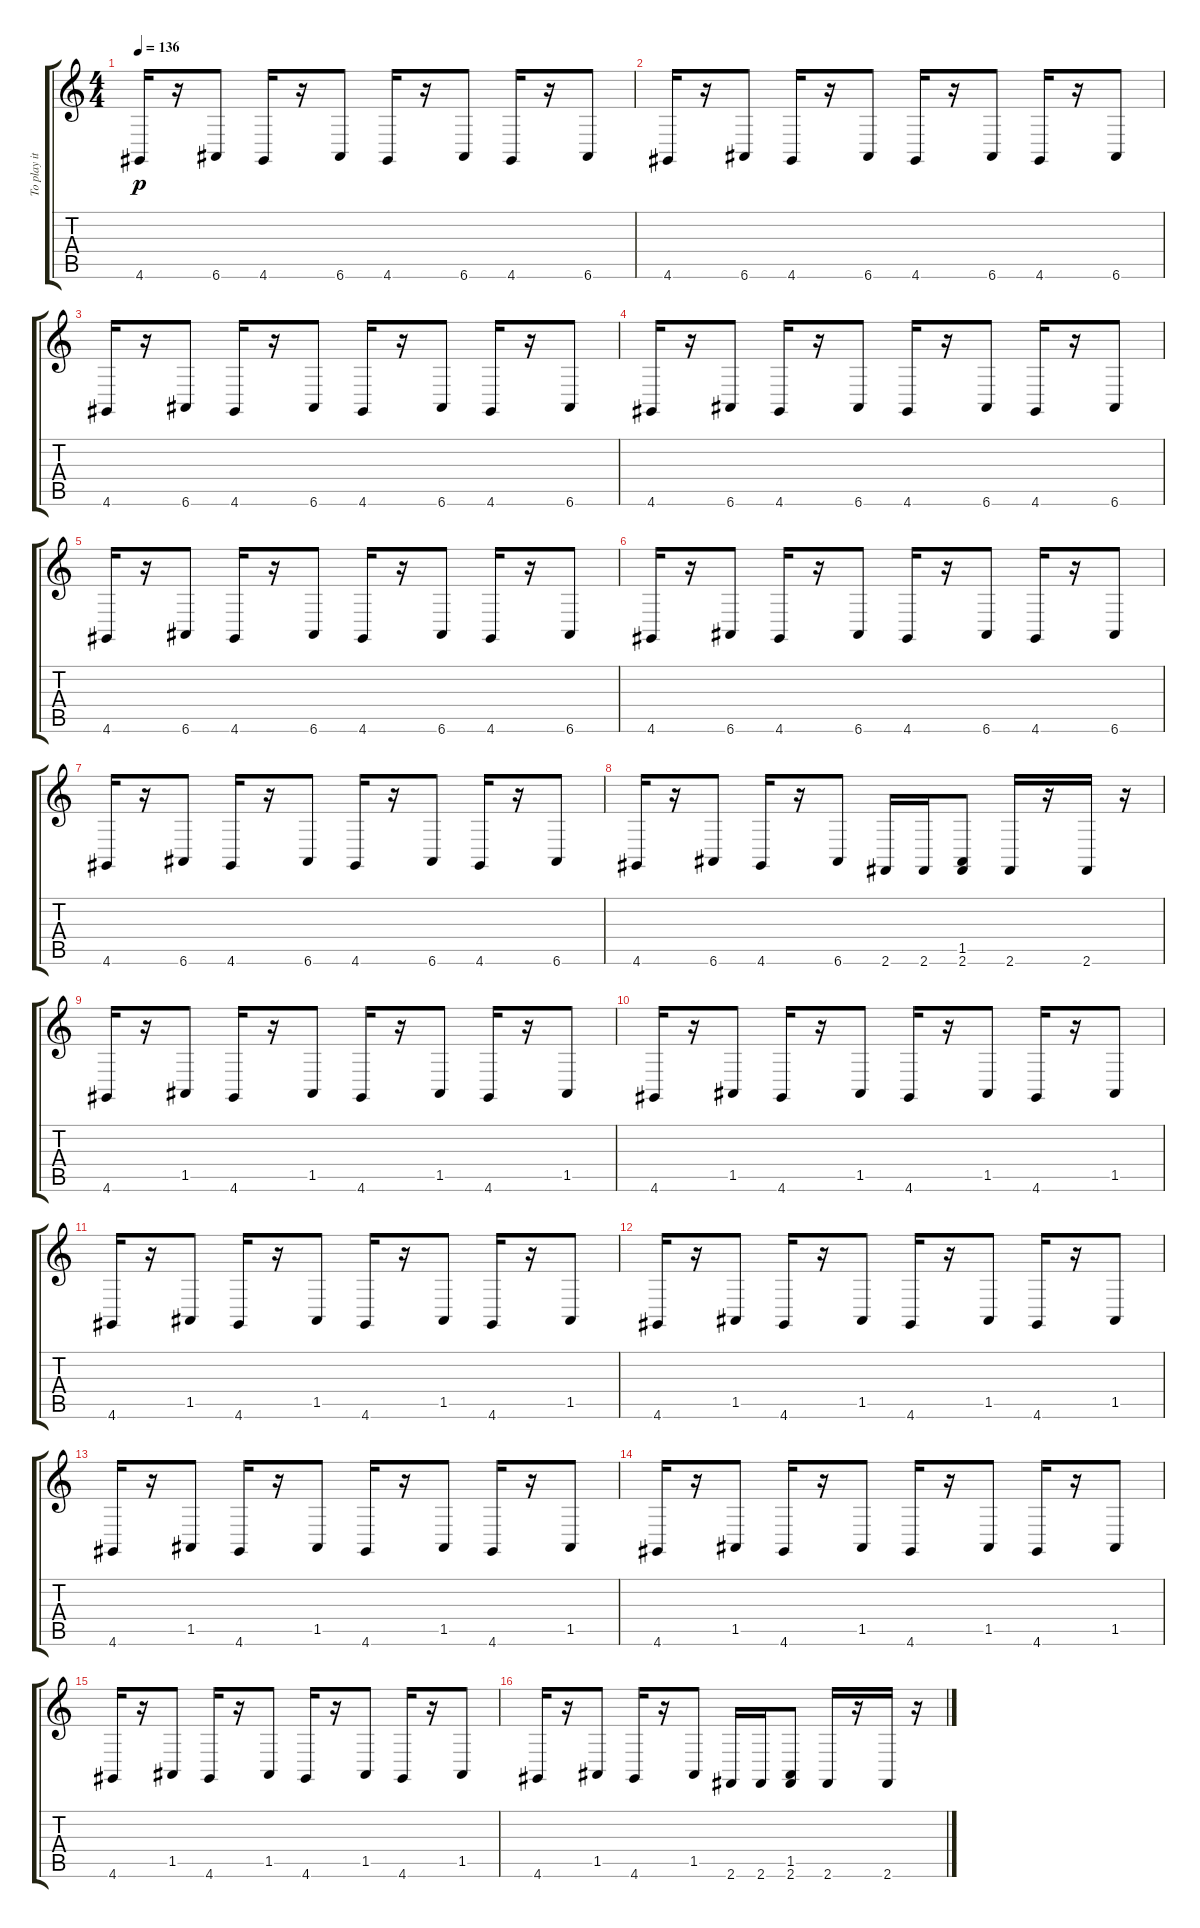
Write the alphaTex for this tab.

\track ("To play it correctly : " "To play it") {instrument seashore}
\staff {score tabs}
\tuning (E4 B3 G3 D3 A2 E2) {hide}
\ts (4 4)
\tempo 136
\clef g2
\ks c
4.6.16{dy p} r.16 6.6.8 4.6.16 r.16 6.6.8 4.6.16 r.16 6.6.8 4.6.16 r.16 6.6.8 |
4.6.16 r.16 6.6.8 4.6.16 r.16 6.6.8 4.6.16 r.16 6.6.8 4.6.16 r.16 6.6.8 |
4.6.16 r.16 6.6.8 4.6.16 r.16 6.6.8 4.6.16 r.16 6.6.8 4.6.16 r.16 6.6.8 |
4.6.16 r.16 6.6.8 4.6.16 r.16 6.6.8 4.6.16 r.16 6.6.8 4.6.16 r.16 6.6.8 |
4.6.16 r.16 6.6.8 4.6.16 r.16 6.6.8 4.6.16 r.16 6.6.8 4.6.16 r.16 6.6.8 |
4.6.16 r.16 6.6.8 4.6.16 r.16 6.6.8 4.6.16 r.16 6.6.8 4.6.16 r.16 6.6.8 |
4.6.16 r.16 6.6.8 4.6.16 r.16 6.6.8 4.6.16 r.16 6.6.8 4.6.16 r.16 6.6.8 |
4.6.16 r.16 6.6.8 4.6.16 r.16 6.6.8 2.6.16 2.6.16 (1.5 2.6).8 2.6.16 r.16 2.6.16 r.16 |
4.6.16 r.16 1.5.8 4.6.16 r.16 1.5.8 4.6.16 r.16 1.5.8 4.6.16 r.16 1.5.8 |
4.6.16 r.16 1.5.8 4.6.16 r.16 1.5.8 4.6.16 r.16 1.5.8 4.6.16 r.16 1.5.8 |
4.6.16 r.16 1.5.8 4.6.16 r.16 1.5.8 4.6.16 r.16 1.5.8 4.6.16 r.16 1.5.8 |
4.6.16 r.16 1.5.8 4.6.16 r.16 1.5.8 4.6.16 r.16 1.5.8 4.6.16 r.16 1.5.8 |
4.6.16 r.16 1.5.8 4.6.16 r.16 1.5.8 4.6.16 r.16 1.5.8 4.6.16 r.16 1.5.8 |
4.6.16 r.16 1.5.8 4.6.16 r.16 1.5.8 4.6.16 r.16 1.5.8 4.6.16 r.16 1.5.8 |
4.6.16 r.16 1.5.8 4.6.16 r.16 1.5.8 4.6.16 r.16 1.5.8 4.6.16 r.16 1.5.8 |
4.6.16 r.16 1.5.8 4.6.16 r.16 1.5.8 2.6.16 2.6.16 (1.5 2.6).8 2.6.16 r.16 2.6.16 r.16
